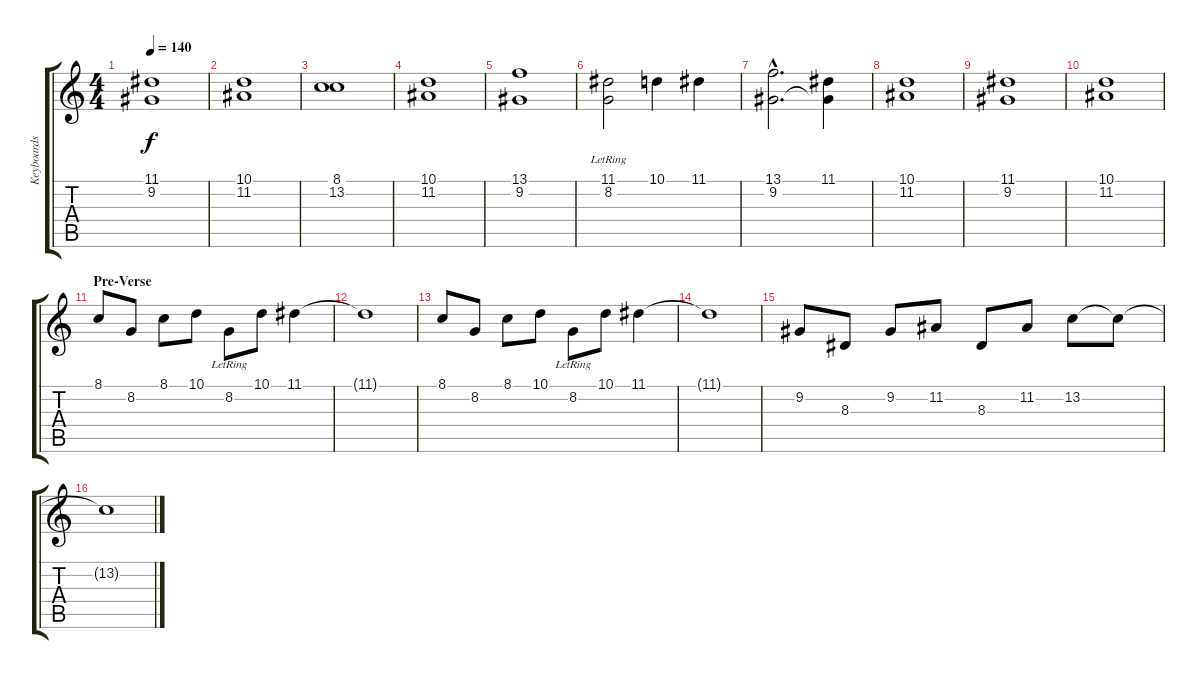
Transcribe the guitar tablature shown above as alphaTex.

\track ("Keyboards 1" "Keyboards ") {instrument orchestrahit}
\staff {score tabs}
\tuning (E4 B3 G3 D3 A2 E2) {hide}
\ts (4 4)
\tempo 140
\clef g2
\ks c
(11.1 9.2).1{dy f} |
(10.1 11.2).1 |
(8.1 13.2).1{volume 8 instrument pad4choir} |
(10.1 11.2).1 |
(13.1 9.2).1 |
(11.1 8.2{lr}).2 10.1.4 11.1.4 |
(13.1{hac} 9.2{hac}).2{d} (11.1 9.2{t}).4 |
(10.1 11.2).1 |
(11.1 9.2).1 |
(10.1 11.2).1 |
\section ("" "Pre-Verse")
8.1.8{volume 16 instrument pad1newage} 8.2.8 8.1.8 10.1.8 8.2{lr}.8 10.1.8 11.1.4 |
11.1{t}.1 |
8.1.8{volume 16 instrument pad1newage} 8.2.8 8.1.8 10.1.8 8.2{lr}.8 10.1.8 11.1.4 |
11.1{t}.1 |
9.2.8 8.3.8 9.2.8 11.2.8 8.3.8 11.2.8 13.2.8 13.2{t}.8 |
13.2{t}.1
